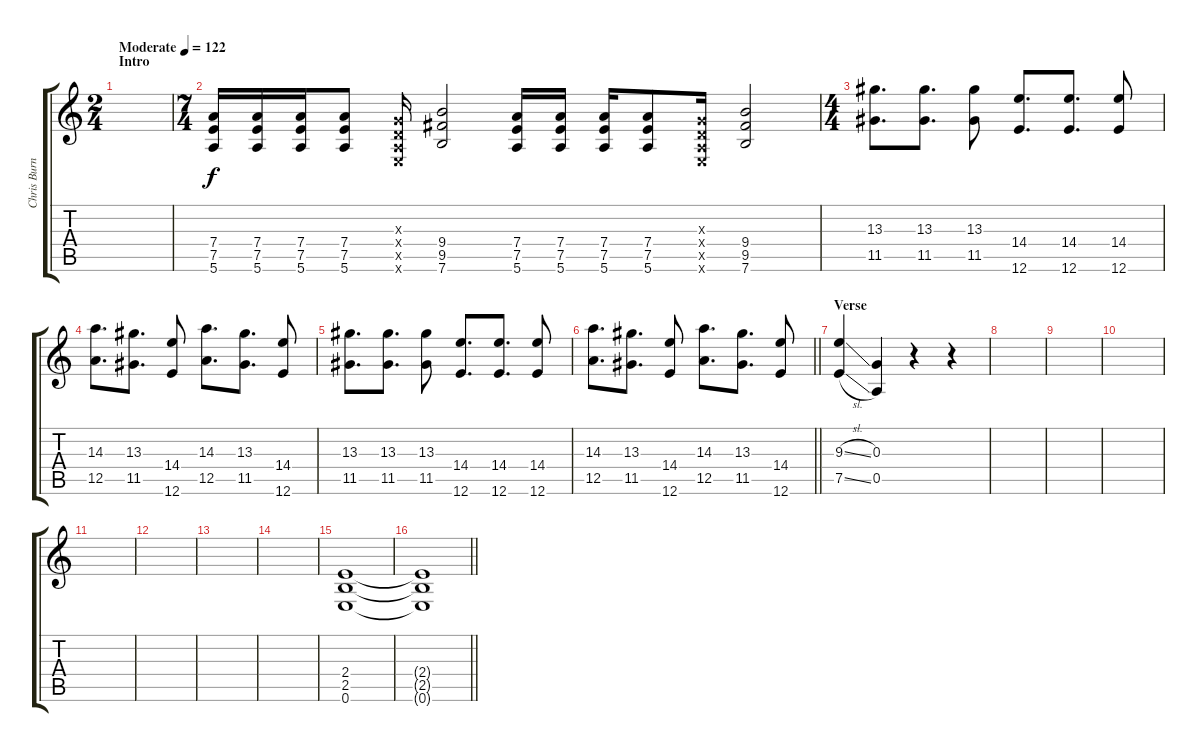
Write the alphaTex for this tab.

\track ("Chris Burney - Guitar 2" "Chris Burn") {instrument distortionguitar}
\staff {score tabs}
\tuning (E4 B3 G3 D3 A2 E2) {hide}
\ts (2 4)
\section ("" "Intro")
\tempo (122 "Moderate")
\clef g2
\ks c
|
\ts (7 4)
(7.4 7.5 5.6).16{volume 7} (7.4 7.5 5.6).16 (7.4 7.5 5.6).16 (7.4 7.5 5.6).8 (0.3{x} 0.4{x} 0.5{x} 0.6{x}).16 (9.4 9.5 7.6).2 (7.4 7.5 5.6).16 (7.4 7.5 5.6).16 (7.4 7.5 5.6).16 (7.4 7.5 5.6).8 (0.3{x} 0.4{x} 0.5{x} 0.6{x}).16 (9.4 9.5 7.6).2 |
\ts (4 4)
(13.3 11.5).8{d volume 13} (13.3 11.5).8{d} (13.3 11.5).8 (14.4 12.6).8{d} (14.4 12.6).8{d} (14.4 12.6).8 |
(14.3 12.5).8{d} (13.3 11.5).8{d} (14.4 12.6).8 (14.3 12.5).8{d} (13.3 11.5).8{d} (14.4 12.6).8 |
(13.3 11.5).8{d} (13.3 11.5).8{d} (13.3 11.5).8 (14.4 12.6).8{d} (14.4 12.6).8{d} (14.4 12.6).8 |
\barLineRight lightlight
(14.3 12.5).8{d} (13.3 11.5).8{d} (14.4 12.6).8 (14.3 12.5).8{d} (13.3 11.5).8{d} (14.4 12.6).8 |
\section ("" "Verse")
(9.3{sl} 7.5{sl}).4 (0.3 0.5).4{volume 0} r.4 r.4 |
|
|
|
|
|
|
|
(2.4 2.5 0.6).1{volume 6} |
\barLineRight lightlight
(2.4{t} 2.5{t} 0.6{t}).1
